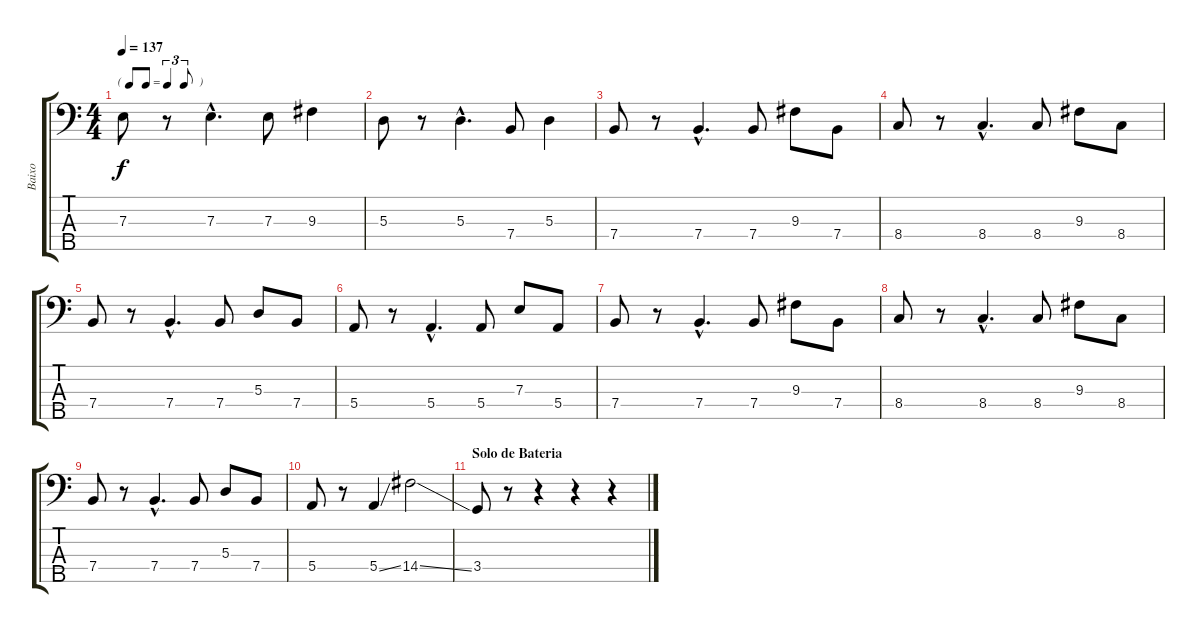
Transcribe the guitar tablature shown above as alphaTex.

\track ("Baixo" "Baixo") {instrument fretlessbass}
\staff {score tabs}
\tuning (G2 D2 A1 E1 B0) {hide}
\ts (4 4)
\tf triplet8th
\tempo 137
\clef f4
\ks c
7.3.8{dy f} r.8 7.3{hac}.4{d} 7.3.8 9.3.4 |
5.3.8 r.8 5.3{hac}.4{d} 7.4.8 5.3.4 |
7.4.8 r.8 7.4{hac}.4{d} 7.4.8 9.3.8 7.4.8 |
8.4.8 r.8 8.4{hac}.4{d} 8.4.8 9.3.8 8.4.8 |
7.4.8 r.8 7.4{hac}.4{d} 7.4.8 5.3.8 7.4.8 |
5.4.8 r.8 5.4{hac}.4{d} 5.4.8 7.3.8 5.4.8 |
7.4.8 r.8 7.4{hac}.4{d} 7.4.8 9.3.8 7.4.8 |
8.4.8 r.8 8.4{hac}.4{d} 8.4.8 9.3.8 8.4.8 |
7.4.8 r.8 7.4{hac}.4{d} 7.4.8 5.3.8 7.4.8 |
5.4.8 r.8 5.4{ss}.4 14.4{ss}.2 |
\section ("" "Solo de Bateria")
3.4.8 r.8 r.4 r.4 r.4
